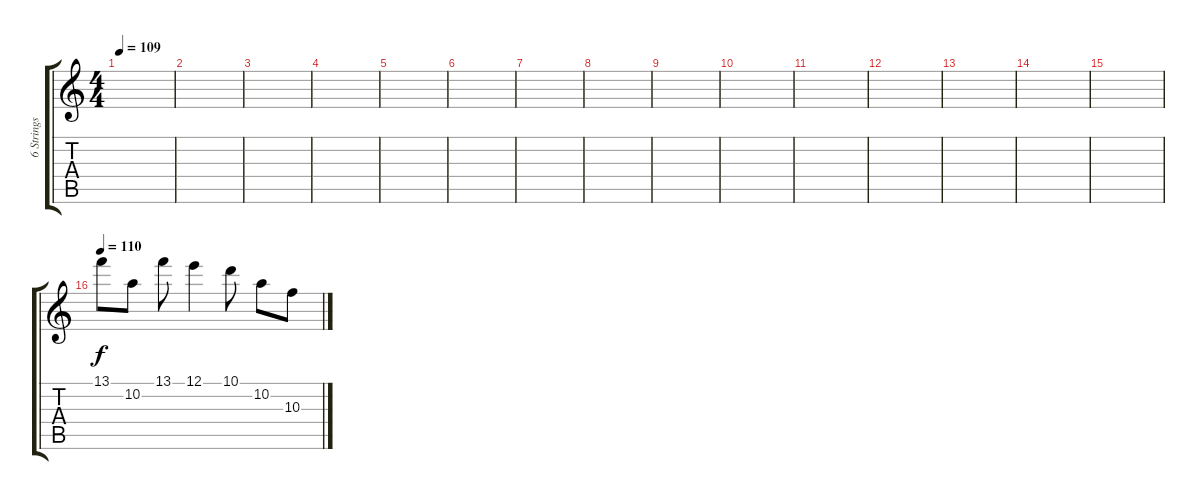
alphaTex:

\track ("6 Strings ElectricGuitar Standard Tuning" "6 Strings ") {instrument acousticguitarsteel}
\staff {score tabs}
\tuning (E4 B3 G3 D3 A2 E2) {hide}
\ts (4 4)
\tempo 109
\clef g2
\ks c
|
|
|
|
|
|
|
|
|
|
|
|
|
|
|
\tempo 110
13.1.8{volume 7} 10.2.8 13.1.8 12.1.4 10.1.8 10.2.8 10.3.8
